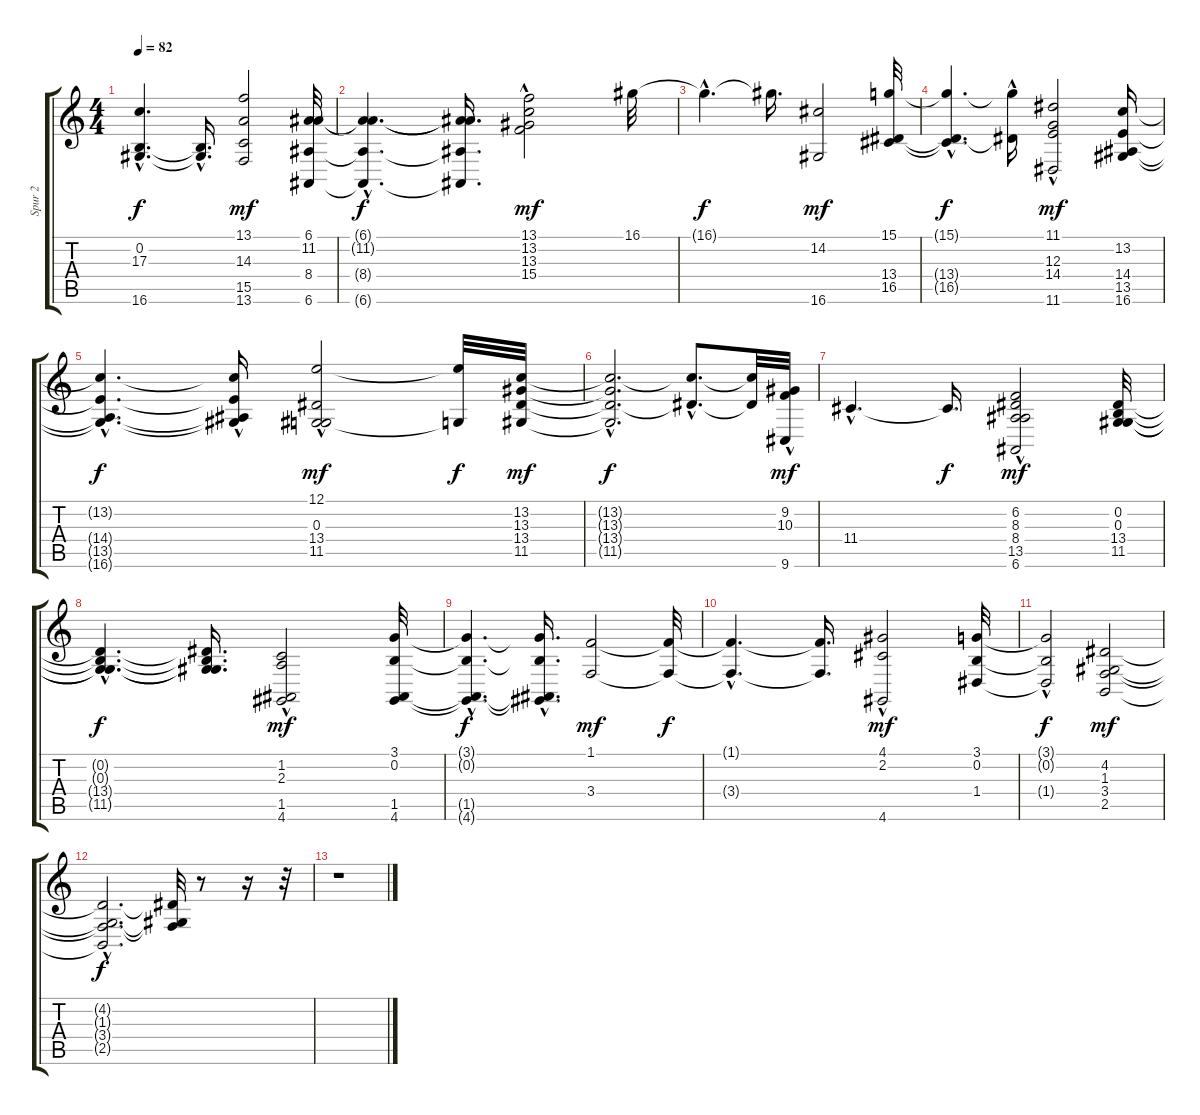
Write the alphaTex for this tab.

\track ("Spur 2" "Spur 2") {instrument stringensemble2}
\staff {score tabs}
\tuning (E4 B3 G3 D3 A2 E2) {hide}
\ts (4 4)
\tempo 82
\clef g2
\ks c
(0.2{hac t} 17.3{hac t} 16.6{hac t}).4{d dy f} (0.2{t} 16.6{hac t}).16{d} (13.1 14.3 15.5 13.6).2{dy mf} (6.1 11.2 8.4 6.6).32 |
(6.1{hac t} 11.2{hac t} 8.4{hac t} 6.6{hac t}).4{d dy f} (6.1{t} 11.2{t} 8.4{t} 6.6{t}).16{d} (13.1 13.2{hac} 13.3 15.4).2{dy mf} 16.1.32 |
16.1{hac t}.4{d dy f} 16.1{t}.16{d} (14.2 16.6).2{dy mf} (15.1 13.4 16.5).32 |
(15.1{hac t} 13.4{hac t} 16.5{t}).4{d dy f} (15.1{t} 13.4{hac t}).16 (11.1 12.3{hac} 14.4{hac} 11.6{hac}).2{dy mf} (13.2 14.4 13.5 16.6).16 |
(13.2{hac t} 14.4{hac t} 13.5{hac t} 16.6{hac t}).4{d dy f} (13.2{t} 14.4{hac t} 13.5{t} 16.6{t}).16 (12.1 0.3 13.4{hac} 11.5{hac}).2{dy mf} (12.1{t} 0.3{t}).32{dy f} (13.2 13.3 13.4 11.5).32{dy mf} |
(13.2{hac t} 13.3{t} 13.4{hac t} 11.5{t}).2{d dy f} (13.2{hac t} 13.4{hac t}).8{d} (13.2{t} 13.4{t}).32 (9.2 10.3{hac} 9.6{hac}).32{dy mf} |
11.4{hac}.4{d} 11.4{t}.16{d dy f} (6.2 8.3 8.4 13.5{hac} 6.6).2{dy mf} (0.2 0.3 13.4 11.5).32 |
(0.2{hac t} 0.3{hac t} 13.4{hac t} 11.5{hac t}).4{d dy f} (0.2{t} 0.3{t} 13.4{t} 11.5{t}).16{d} (1.2 2.3 1.5{hac} 4.6{hac}).2{dy mf} (3.1 0.2 1.5 4.6).32 |
(3.1{hac t} 0.2{hac t} 1.5{hac t} 4.6{hac t}).4{d dy f} (3.1{t} 0.2{hac t} 1.5{hac t} 4.6{hac t}).16{d} (1.1 3.4).2{dy mf} (1.1{t} 3.4{t}).32{dy f} |
(1.1{hac t} 3.4{hac t}).4{d} (1.1{t} 3.4{t}).16{d} (4.1 2.2{hac} 4.6{hac}).2{dy mf} (3.1 0.2 1.4).32 |
(3.1{hac t} 0.2{t} 1.4{t}).2{dy f} (4.2 1.3 3.4 2.5).2{dy mf} |
(4.2{hac t} 1.3{hac t} 3.4{hac t} 2.5{hac t}).2{d dy f} (4.2{t} 1.3{t} 3.4{t}).32 r.8 r.16 r.32 |
r.1
